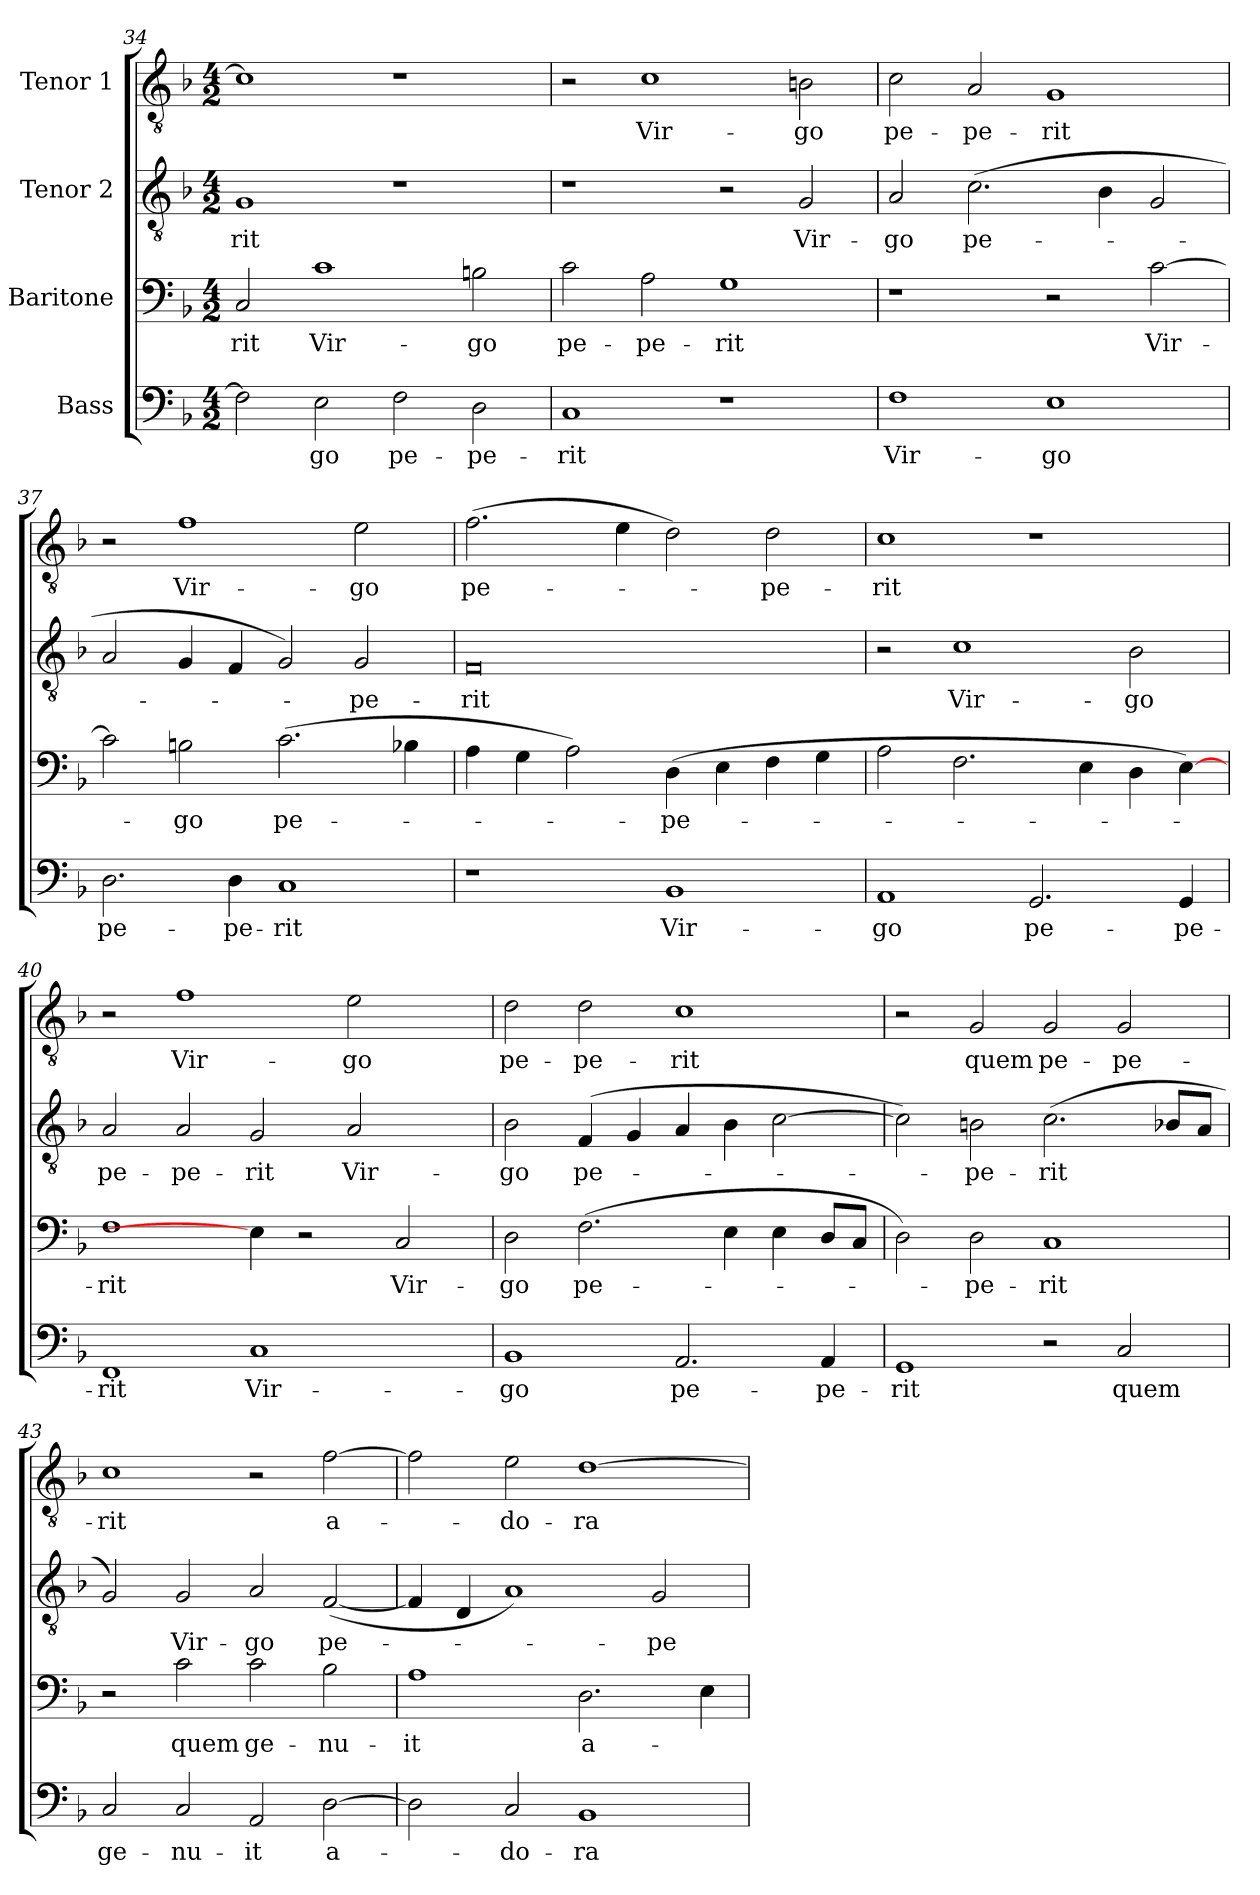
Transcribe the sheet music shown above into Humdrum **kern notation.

**kern	**text	**kern	**text	**kern	**text	**kern	**text
*part4	*part4	*part3	*part3	*part2	*part2	*part1	*part1
*staff4	*staff4	*staff3	*staff3	*staff2	*staff2	*staff1	*staff1
*I"Bass	*	*I"Baritone	*	*I"Tenor 2	*	*I"Tenor 1	*
*clefF4	*	*clefF4	*	*clefGv2	*	*clefGv2	*
*k[b-]	*	*k[b-]	*	*k[b-]	*	*k[b-]	*
*F:	*	*F:	*	*F:	*	*F:	*
*M4/2	*	*M4/2	*	*M4/2	*	*M4/2	*
=34	=34	=34	=34	=34	=34	=34	=34
2F\]	.	2C/	-rit	1G	-rit	1c]	.
2E\	-go	1c	Vir-	.	.	.	.
2F\	pe-	.	.	1r	.	1r	.
2D\	-pe-	2Bn\	-go	.	.	.	.
=35	=35	=35	=35	=35	=35	=35	=35
1C	-rit	2c\	pe-	1r	.	2r	.
.	.	2A\	-pe-	.	.	1c	Vir-
1r	.	1G	-rit	2r	.	.	.
.	.	.	.	2G/	Vir-	2Bn\	-go
!!LO:LB:g=z
=36	=36	=36	=36	=36	=36	=36	=36
1F	Vir-	1r	.	2A/	-go	2c\	pe-
.	.	.	.	(2.c\	pe-	2A/	-pe-
1E	-go	2r	.	.	.	1G	-rit
.	.	.	.	4B-\	.	.	.
.	.	[2c\	Vir-	2G/	.	.	.
=37	=37	=37	=37	=37	=37	=37	=37
2.D\	pe-	2c\]	.	2A/	.	2r	.
.	.	2Bn\	-go	4G/	.	1f	Vir-
4D\	-pe-	.	.	4F/	.	.	.
1C	-rit	(2.c\	pe-	2G/)	.	.	.
.	.	.	.	2G/	-pe-	2e\	-go
.	.	4B-X\	.	.	.	.	.
=38	=38	=38	=38	=38	=38	=38	=38
1r	.	4A\	.	0F	-rit	(2.f\	pe-
.	.	4G\	.	.	.	.	.
.	.	2A\)	.	.	.	.	.
.	.	.	.	.	.	4e\	.
1BB-	Vir-	(4D\	-pe-	.	.	2d\)	.
.	.	4E\	.	.	.	.	.
.	.	4F\	.	.	.	2d\	-pe-
.	.	4G\	.	.	.	.	.
=39	=39	=39	=39	=39	=39	=39	=39
1AA	-go	2A\	.	2r	.	1c	-rit
.	.	2.F\	.	1c	Vir-	.	.
2.GG/	pe-	.	.	.	.	1r	.
.	.	4E\	.	.	.	.	.
.	.	4D\	.	2B-\	-go	.	.
4GG/	-pe-	[4E\)	.	.	.	.	.
=40	=40	=40	=40	=40	=40	=40	=40
1FF	-rit	1F	-rit	2A/	pe-	2r	.
.	.	.	.	2A/	-pe-	1f	Vir-
1C	Vir-	4E\]	.	2G/	-rit	.	.
.	.	2r	.	.	.	.	.
.	.	.	.	2A/	Vir-	2e\	-go
.	.	2C/	Vir-	.	.	.	.
4ryy	.	.	.	4ryy	.	4ryy	.
!!LO:PB:g=z
=41	=41	=41	=41	=41	=41	=41	=41
1BB-	-go	2D\	-go	2B-\	-go	2d\	pe-
.	.	(2.F\	pe-	(4F/	pe-	2d\	-pe-
.	.	.	.	4G/	.	.	.
2.AA/	pe-	.	.	4A/	.	1c	-rit
.	.	4E\	.	4B-\	.	.	.
.	.	4E\	.	[2c\	.	.	.
4AA/	-pe-	8D/L	.	.	.	.	.
.	.	8C/J	.	.	.	.	.
=42	=42	=42	=42	=42	=42	=42	=42
1GG	-rit	2D\)	.	2c\])	.	2r	.
.	.	2D\	-pe-	2Bn\	-pe-	2G/	quem
2r	.	1C	-rit	(2.c\	-rit	2G/	pe-
2C/	quem	.	.	.	.	2G/	-pe-
.	.	.	.	8B-X/L	.	.	.
.	.	.	.	8A/J	.	.	.
=43	=43	=43	=43	=43	=43	=43	=43
2C/	ge-	2r	.	2G/)	.	1c	-rit
2C/	-nu-	2c\	quem	2G/	Vir-	.	.
2AA/	-it	2c\	ge-	2A/	-go	2r	.
[2D\	a-	2B-\	-nu-	([2F/	pe-	[2f\	a-
=44	=44	=44	=44	=44	=44	=44	=44
2D\]	.	1A	-it	4F/]	.	2f\]	.
.	.	.	.	4D/	.	.	.
2C/	-do-	.	.	1A)	.	2e\	-do-
1BB-	-ra-	2.D\	a-	.	.	[1d	-ra-
.	.	.	.	2G/	-pe-	.	.
.	.	4E\	.	.	.	.	.
=	=	=	=	=	=	=	=
*-	*-	*-	*-	*-	*-	*-	*-
